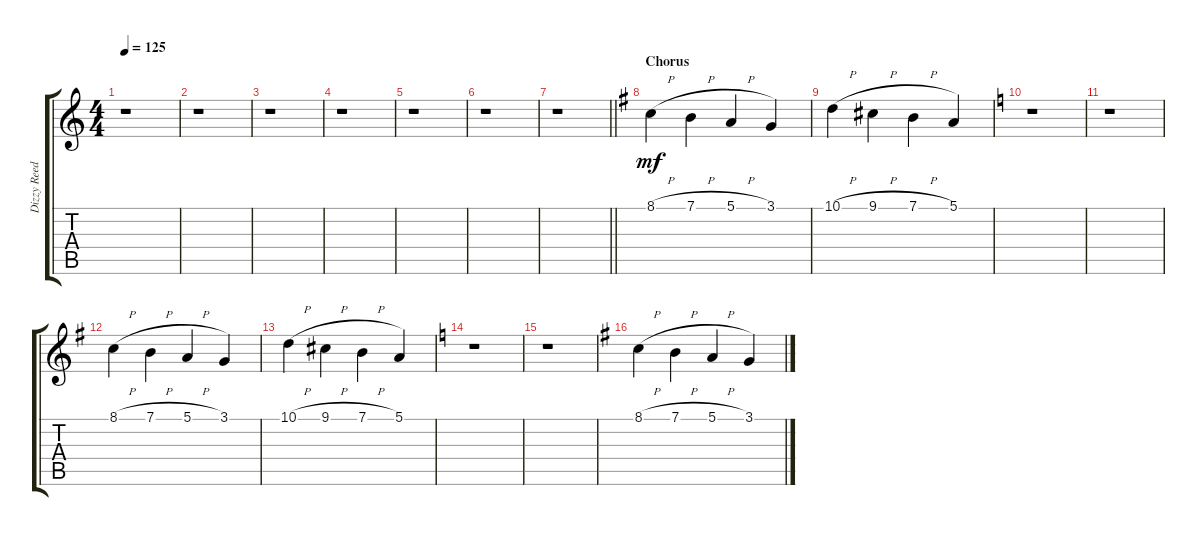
\track ("Dizzy Reed (VOICE)" "Dizzy Reed") {instrument lead6voice}
\staff {score tabs}
\tuning (E4 B3 G3 D3 A2 E2) {hide}
\ts (4 4)
\tempo 125
\clef g2
\ks c
r.1{dy mf} |
r.1 |
r.1 |
r.1 |
r.1 |
r.1 |
\barLineRight lightlight
r.1 |
\section ("" "Chorus")
\ks g
8.1{h}.4 7.1{h}.4 5.1{h}.4 3.1.4 |
10.1{h}.4 9.1{h}.4 7.1{h}.4 5.1.4 |
\ks c
r.1 |
r.1 |
\ks g
8.1{h}.4 7.1{h}.4 5.1{h}.4 3.1.4 |
10.1{h}.4 9.1{h}.4 7.1{h}.4 5.1.4 |
\ks c
r.1 |
r.1 |
\ks g
8.1{h}.4 7.1{h}.4 5.1{h}.4 3.1.4
